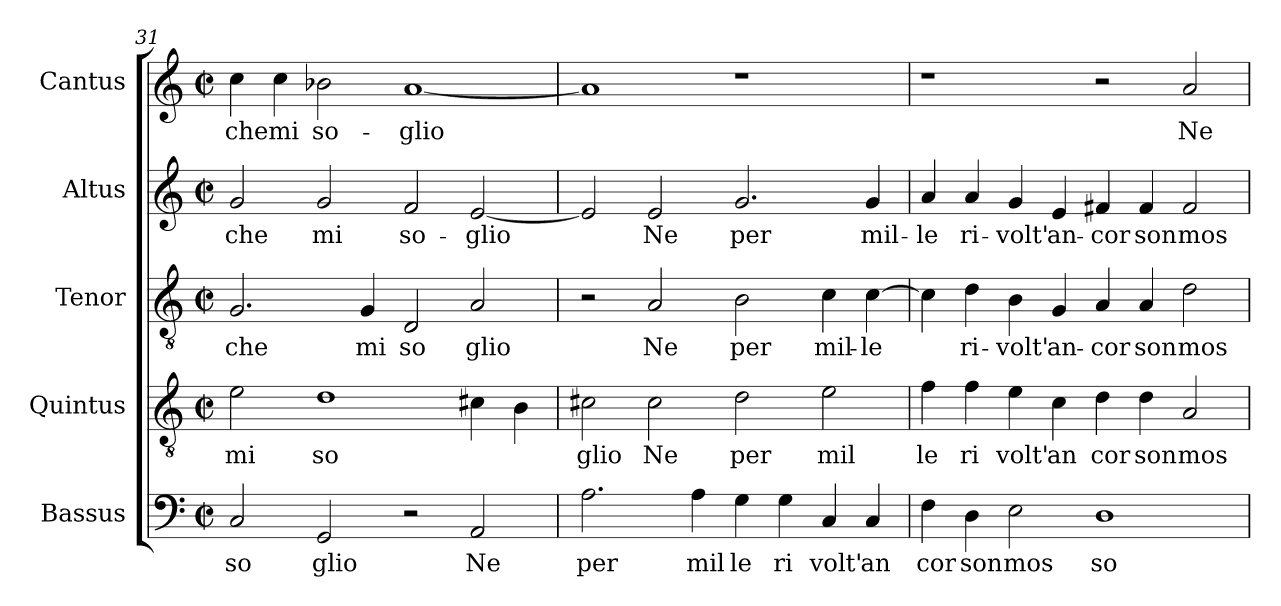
**kern	**text	**kern	**text	**kern	**text	**kern	**text	**kern	**text
*part5	*part5	*part4	*part4	*part3	*part3	*part2	*part2	*part1	*part1
*staff5	*staff5	*staff4	*staff4	*staff3	*staff3	*staff2	*staff2	*staff1	*staff1
*I"Bassus	*	*I"Quintus	*	*I"Tenor	*	*I"Altus	*	*I"Cantus	*
*clefF4	*	*clefGv2	*	*clefGv2	*	*clefG2	*	*clefG2	*
*k[]	*	*k[]	*	*k[]	*	*k[]	*	*k[]	*
*C:	*	*C:	*	*C:	*	*C:	*	*C:	*
*M2/2	*	*M2/2	*	*M2/2	*	*M2/2	*	*M2/2	*
*met(c|)	*	*met(c|)	*	*met(c|)	*	*met(c|)	*	*met(c|)	*
=31	=31	=31	=31	=31	=31	=31	=31	=31	=31
!	!LO:LY:b:cj	!	!LO:LY:b:cj	!	!LO:LY:b:cj	!	!LO:LY:b:cj	!	!LO:LY:b:cj
2C/	so	2e\	mi	2.G/	che	2g/	che	4cc\	che
!	!	!	!	!	!	!	!	!	!LO:LY:b:cj
.	.	.	.	.	.	.	.	4cc\	mi
!	!LO:LY:b:cj	!	!LO:LY:b:cj	!	!	!	!LO:LY:b:cj	!	!LO:LY:b:cj
2GG/	glio	1d	so-	.	.	2g/	mi	2b-X\	so-
!	!	!	!	!	!LO:LY:b:cj	!	!	!	!
.	.	.	.	4G/	mi	.	.	.	.
!	!	!	!	!	!LO:LY:b:cj	!	!LO:LY:b:cj	!	!LO:LY:b:cj
2r	.	.	.	2D/	so	2f/	so-	[>1a	-glio
!	!LO:LY:b:cj	!	!LO:LY:b:cj	!	!LO:LY:b:cj	!	!LO:LY:b:cj	!	!
2AA/	Ne	4c#X\	--	2A/	glio	[>2e/	-glio	.	.
!	!	!	!LO:LY:b:cj	!	!	!	!	!	!
.	.	4B\	--	.	.	.	.	.	.
!!LO:PB:g=z
=32	=32	=32	=32	=32	=32	=32	=32	=32	=32
!	!LO:LY:b:cj	!	!LO:LY:b:cj	!	!	!	!LO:LY:b:cj	!	!LO:LY:b:cj
2.A\	per	2c#X\	-glio	2r	.	2e/]	.	1a]	.
!	!	!	!LO:LY:b:cj	!	!LO:LY:b:cj	!	!LO:LY:b:cj	!	!
.	.	2c#\	Ne	2A/	Ne	2e/	Ne	.	.
!	!LO:LY:b:cj	!	!	!	!	!	!	!	!
4A\	mil	.	.	.	.	.	.	.	.
!	!LO:LY:b:cj	!	!LO:LY:b:cj	!	!LO:LY:b:cj	!	!LO:LY:b:cj	!	!
4G\	le	2d\	per	2B\	per	2.g/	per	1r	.
!	!LO:LY:b:cj	!	!	!	!	!	!	!	!
4G\	ri	.	.	.	.	.	.	.	.
!	!LO:LY:b:cj	!	!LO:LY:b:cj	!	!LO:LY:b:cj	!	!	!	!
4C/	volt'	2e\	mil	4c\	mil-	.	.	.	.
!	!LO:LY:b:cj	!	!	!	!LO:LY:b:cj	!	!LO:LY:b:cj	!	!
4C/	an	.	.	[>4c\	-le	4g/	mil-	.	.
=33	=33	=33	=33	=33	=33	=33	=33	=33	=33
!	!LO:LY:b:cj	!	!LO:LY:b:cj	!	!LO:LY:b:cj	!	!LO:LY:b:cj	!	!
4F\	cor	4f\	le	4c\]	.	4a/	-le	1r	.
!	!LO:LY:b:cj	!	!LO:LY:b:cj	!	!LO:LY:b:cj	!	!LO:LY:b:cj	!	!
4D\	son	4f\	ri	4d\	ri-	4a/	ri-	.	.
!	!LO:LY:b:cj	!	!LO:LY:b:cj	!	!LO:LY:b:cj	!	!LO:LY:b:cj	!	!
2E\	mos	4e\	volt'	4B\	-volt'	4g/	-volt'	.	.
!	!	!	!LO:LY:b:cj	!	!LO:LY:b:cj	!	!LO:LY:b:cj	!	!
.	.	4c\	an	4G/	an-	4e/	an-	.	.
!	!LO:LY:b:cj	!	!LO:LY:b:cj	!	!LO:LY:b:cj	!	!LO:LY:b:cj	!	!
1D	so	4d\	cor	4A/	-cor	4f#X/	-cor	2r	.
!	!	!	!LO:LY:b:cj	!	!LO:LY:b:cj	!	!LO:LY:b:cj	!	!
.	.	4d\	son	4A/	son	4f#/	son	.	.
!	!	!	!LO:LY:b:cj	!	!LO:LY:b:cj	!	!LO:LY:b:cj	!	!LO:LY:b:cj
.	.	2A/	mos	2d\	mos-	2f#/	mos-	2a/	Ne
=	=	=	=	=	=	=	=	=	=
*-	*-	*-	*-	*-	*-	*-	*-	*-	*-
